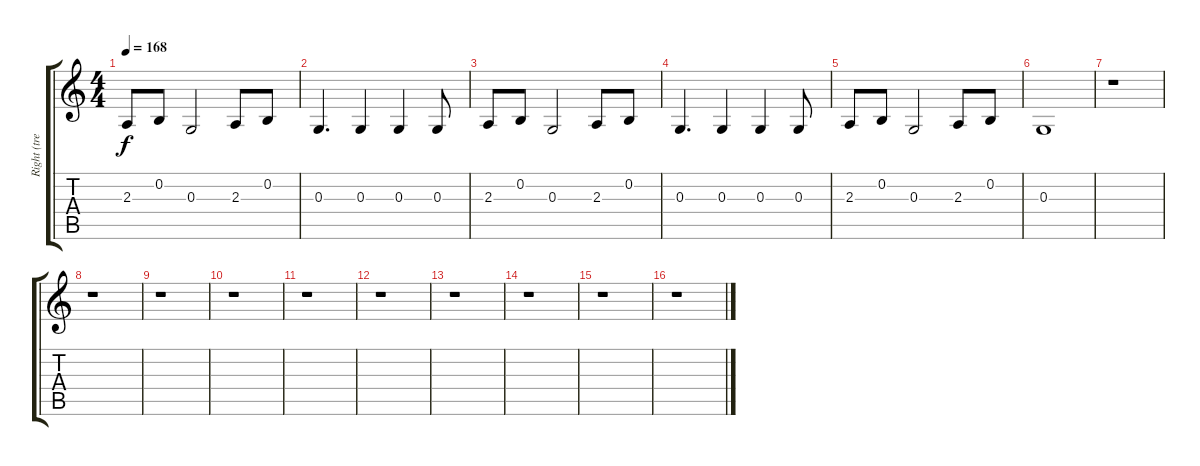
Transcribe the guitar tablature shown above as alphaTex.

\track ("Right (treble)" "Right (tre") {instrument acousticgrandpiano}
\staff {score tabs}
\tuning (E4 B3 G3 D3 A2 E2) {hide}
\ts (4 4)
\tempo 168
\clef g2
\ks c
2.3.8{dy f} 0.2.8 0.3.2 2.3.8 0.2.8 |
0.3.4{d} 0.3.4 0.3.4 0.3.8 |
2.3.8 0.2.8 0.3.2 2.3.8 0.2.8 |
0.3.4{d} 0.3.4 0.3.4 0.3.8 |
2.3.8 0.2.8 0.3.2 2.3.8 0.2.8 |
0.3.1 |
r.1 |
r.1 |
r.1 |
r.1 |
r.1 |
r.1 |
r.1 |
r.1 |
r.1 |
r.1
